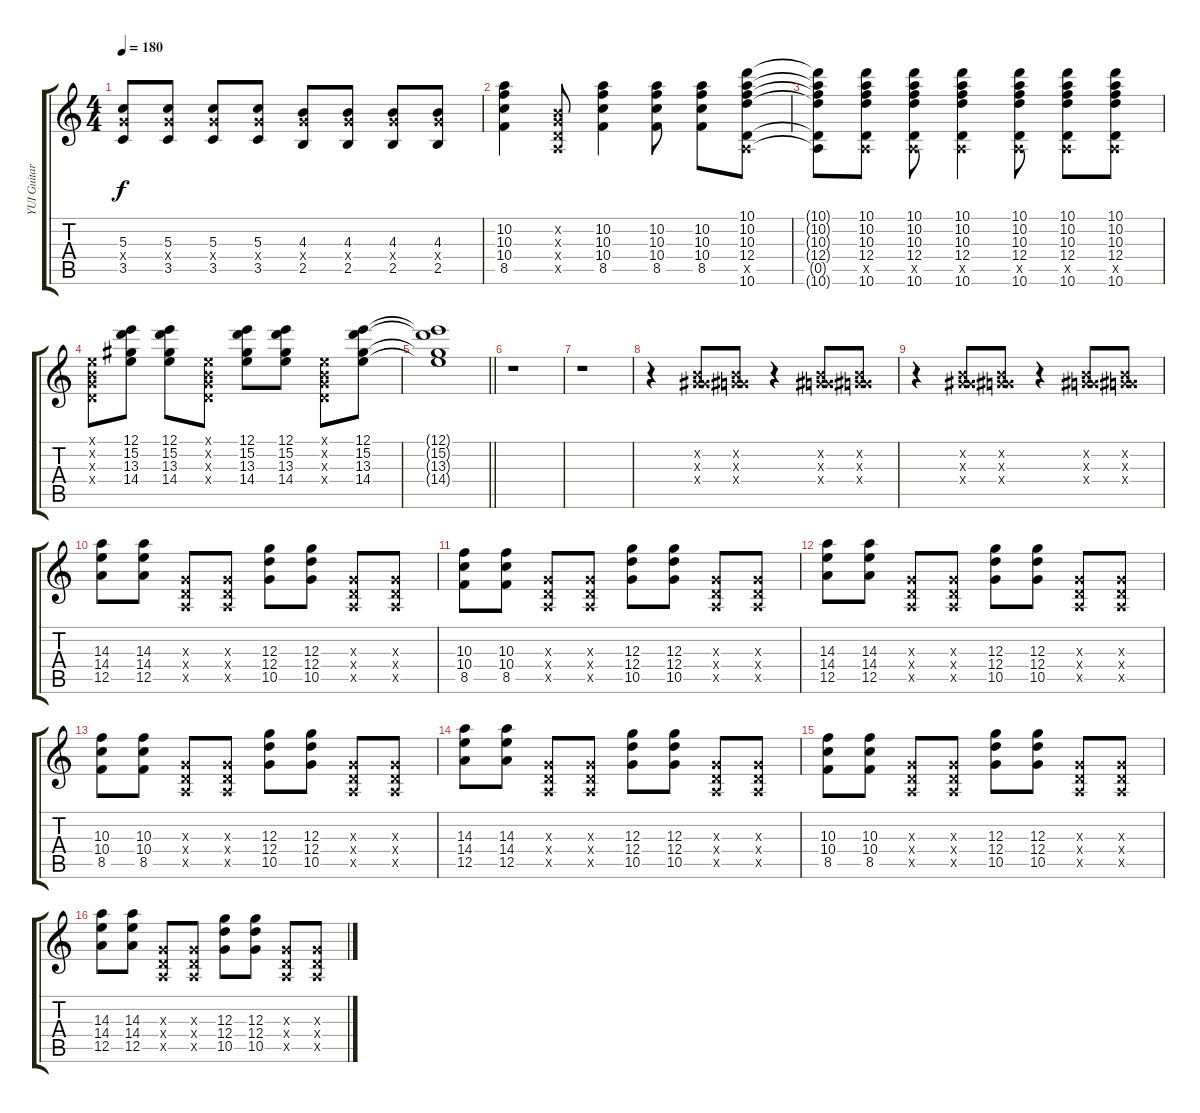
\track ("YUI Guitar" "YUI Guitar") {instrument overdrivenguitar}
\staff {score tabs}
\tuning (E4 B3 G3 D3 A2 E2) {hide}
\ts (4 4)
\tempo 180
\clef g2
\ks c
(5.3 5.4{x} 3.5).8{dy f} (5.3 5.4{x} 3.5).8 (5.3 5.4{x} 3.5).8 (5.3 5.4{x} 3.5).8 (4.3 5.4{x} 2.5).8 (4.3 5.4{x} 2.5).8 (4.3 5.4{x} 2.5).8 (4.3 5.4{x} 2.5).8 |
(10.2 10.3 10.4 8.5).4 (0.2{x} 0.3{x} 0.4{x} 0.5{x}).8 (10.2 10.3 10.4 8.5).4 (10.2 10.3 10.4 8.5).8 (10.2 10.3 10.4 8.5).8 (10.1 10.2 10.3 12.4 0.5{x} 10.6).8 |
(10.1{t} 10.2{t} 10.3{t} 12.4{t} 0.5{t} 10.6{t}).8 (10.1 10.2 10.3 12.4 0.5{x} 10.6).8 (10.1 10.2 10.3 12.4 0.5{x} 10.6).8 (10.1 10.2 10.3 12.4 0.5{x} 10.6).4 (10.1 10.2 10.3 12.4 0.5{x} 10.6).8 (10.1 10.2 10.3 12.4 0.5{x} 10.6).8 (10.1 10.2 10.3 12.4 0.5{x} 10.6).8 |
(0.1{x} 0.2{x} 0.3{x} 0.4{x}).8 (12.1 15.2 13.3 14.4).8 (12.1 15.2 13.3 14.4).8 (0.1{x} 0.2{x} 0.3{x} 0.4{x}).8 (12.1 15.2 13.3 14.4).8 (12.1 15.2 13.3 14.4).8 (0.1{x} 0.2{x} 0.3{x} 0.4{x}).8 (12.1 15.2 13.3 14.4).8 |
\barLineRight lightlight
(12.1{t} 15.2{t} 13.3{t} 14.4{t}).1 |
r.1 |
r.1 |
r.4 (0.2{x} 0.3{x} 6.4{x}).8 (0.2{x} 0.3{x} 6.4{x}).8 r.4 (0.2{x} 0.3{x} 6.4{x}).8 (0.2{x} 0.3{x} 6.4{x}).8 |
r.4 (0.2{x} 0.3{x} 6.4{x}).8 (0.2{x} 0.3{x} 6.4{x}).8 r.4 (0.2{x} 0.3{x} 6.4{x}).8 (0.2{x} 0.3{x} 6.4{x}).8 |
(14.3 14.4 12.5).8 (14.3 14.4 12.5).8 (0.3{x} 0.4{x} 0.5{x}).8 (0.3{x} 0.4{x} 0.5{x}).8 (12.3 12.4 10.5).8 (12.3 12.4 10.5).8 (0.3{x} 0.4{x} 0.5{x}).8 (0.3{x} 0.4{x} 0.5{x}).8 |
(10.3 10.4 8.5).8 (10.3 10.4 8.5).8 (0.3{x} 0.4{x} 0.5{x}).8 (0.3{x} 0.4{x} 0.5{x}).8 (12.3 12.4 10.5).8 (12.3 12.4 10.5).8 (0.3{x} 0.4{x} 0.5{x}).8 (0.3{x} 0.4{x} 0.5{x}).8 |
(14.3 14.4 12.5).8 (14.3 14.4 12.5).8 (0.3{x} 0.4{x} 0.5{x}).8 (0.3{x} 0.4{x} 0.5{x}).8 (12.3 12.4 10.5).8 (12.3 12.4 10.5).8 (0.3{x} 0.4{x} 0.5{x}).8 (0.3{x} 0.4{x} 0.5{x}).8 |
(10.3 10.4 8.5).8 (10.3 10.4 8.5).8 (0.3{x} 0.4{x} 0.5{x}).8 (0.3{x} 0.4{x} 0.5{x}).8 (12.3 12.4 10.5).8 (12.3 12.4 10.5).8 (0.3{x} 0.4{x} 0.5{x}).8 (0.3{x} 0.4{x} 0.5{x}).8 |
(14.3 14.4 12.5).8 (14.3 14.4 12.5).8 (0.3{x} 0.4{x} 0.5{x}).8 (0.3{x} 0.4{x} 0.5{x}).8 (12.3 12.4 10.5).8 (12.3 12.4 10.5).8 (0.3{x} 0.4{x} 0.5{x}).8 (0.3{x} 0.4{x} 0.5{x}).8 |
(10.3 10.4 8.5).8 (10.3 10.4 8.5).8 (0.3{x} 0.4{x} 0.5{x}).8 (0.3{x} 0.4{x} 0.5{x}).8 (12.3 12.4 10.5).8 (12.3 12.4 10.5).8 (0.3{x} 0.4{x} 0.5{x}).8 (0.3{x} 0.4{x} 0.5{x}).8 |
(14.3 14.4 12.5).8 (14.3 14.4 12.5).8 (0.3{x} 0.4{x} 0.5{x}).8 (0.3{x} 0.4{x} 0.5{x}).8 (12.3 12.4 10.5).8 (12.3 12.4 10.5).8 (0.3{x} 0.4{x} 0.5{x}).8 (0.3{x} 0.4{x} 0.5{x}).8
